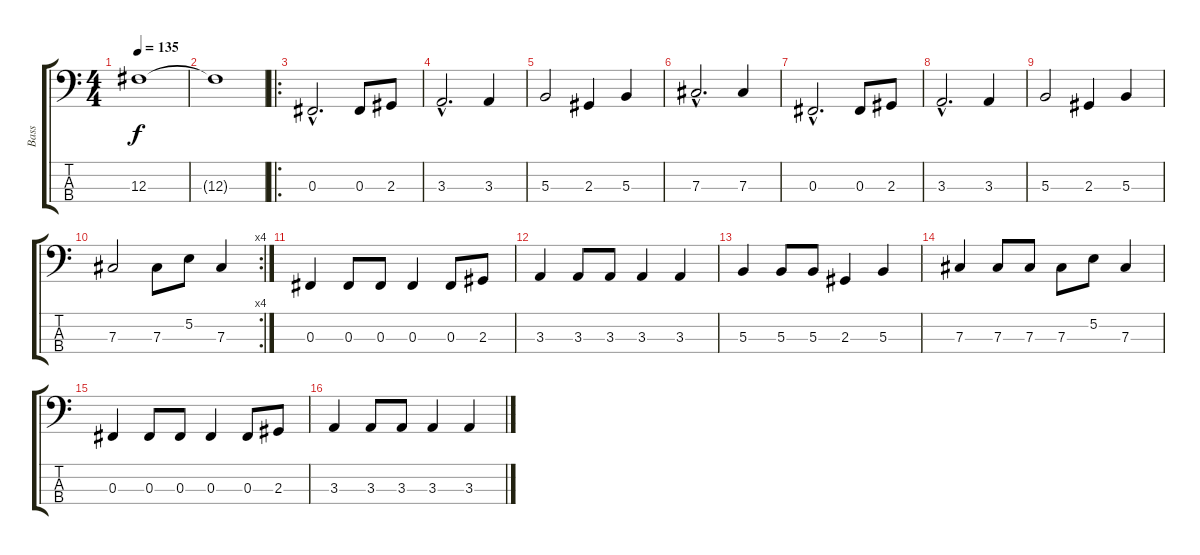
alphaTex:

\track ("Bass" "Bass") {instrument electricbassfinger}
\staff {score tabs}
\tuning (E2 B1 Gb1 Db1) {hide}
\ts (4 4)
\tempo 135
\clef f4
\ks c
12.3{t}.1{dy f} |
12.3{t}.1 |
\ro
0.3{hac}.2{d} 0.3.8 2.3.8 |
3.3{hac}.2{d} 3.3.4 |
5.3.2 2.3.4 5.3.4 |
7.3{hac}.2{d} 7.3.4 |
0.3{hac}.2{d} 0.3.8 2.3.8 |
3.3{hac}.2{d} 3.3.4 |
5.3.2 2.3.4 5.3.4 |
\rc 4
7.3.2 7.3.8 5.2.8 7.3.4 |
0.3.4 0.3.8 0.3.8 0.3.4 0.3.8 2.3.8 |
3.3.4 3.3.8 3.3.8 3.3.4 3.3.4 |
5.3.4 5.3.8 5.3.8 2.3.4 5.3.4 |
7.3.4 7.3.8 7.3.8 7.3.8 5.2.8 7.3.4 |
0.3.4 0.3.8 0.3.8 0.3.4 0.3.8 2.3.8 |
3.3.4 3.3.8 3.3.8 3.3.4 3.3.4
